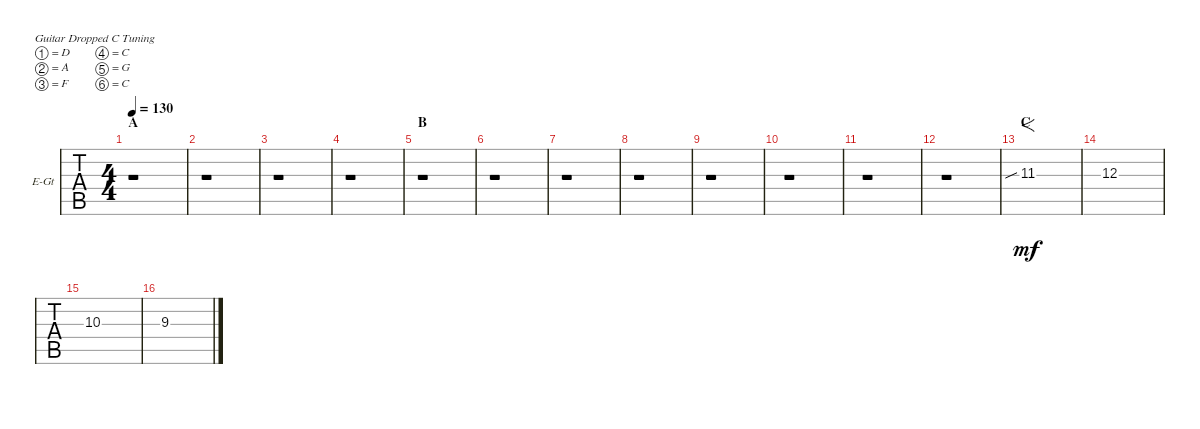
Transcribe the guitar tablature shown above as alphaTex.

\defaultSystemsLayout 4
\bracketExtendMode groupsimilarinstruments
\firstSystemTrackNameOrientation horizontal
\otherSystemsTrackNameOrientation horizontal
\track ("Overdrive Guitar2" "E-Gt") {instrument overdrivenguitar}
\staff {tabs}
\tuning (D4 A3 F3 C3 G2 C2)
\ts (4 4)
\section ("" "A")
\tempo 130
\clef g2
\scale
0.655367
\ks c
r.1{dy mf instrument overdrivenguitar} |
\scale
0.344633 r.1 |
\scale
0.5 r.1 |
\scale
0.5 r.1 |
\section ("" "B")
\scale
0.5 r.1 |
\scale
0.5 r.1 |
\scale
0.5 r.1 |
\scale
0.5 r.1 |
\scale
0.5 r.1 |
\scale
0.5 r.1 |
\scale
0.5 r.1 |
\scale
0.5 r.1 |
\section ("" "C")
11.3{sib}.1{f} |
12.3.1 |
10.3.1 |
9.3.1
